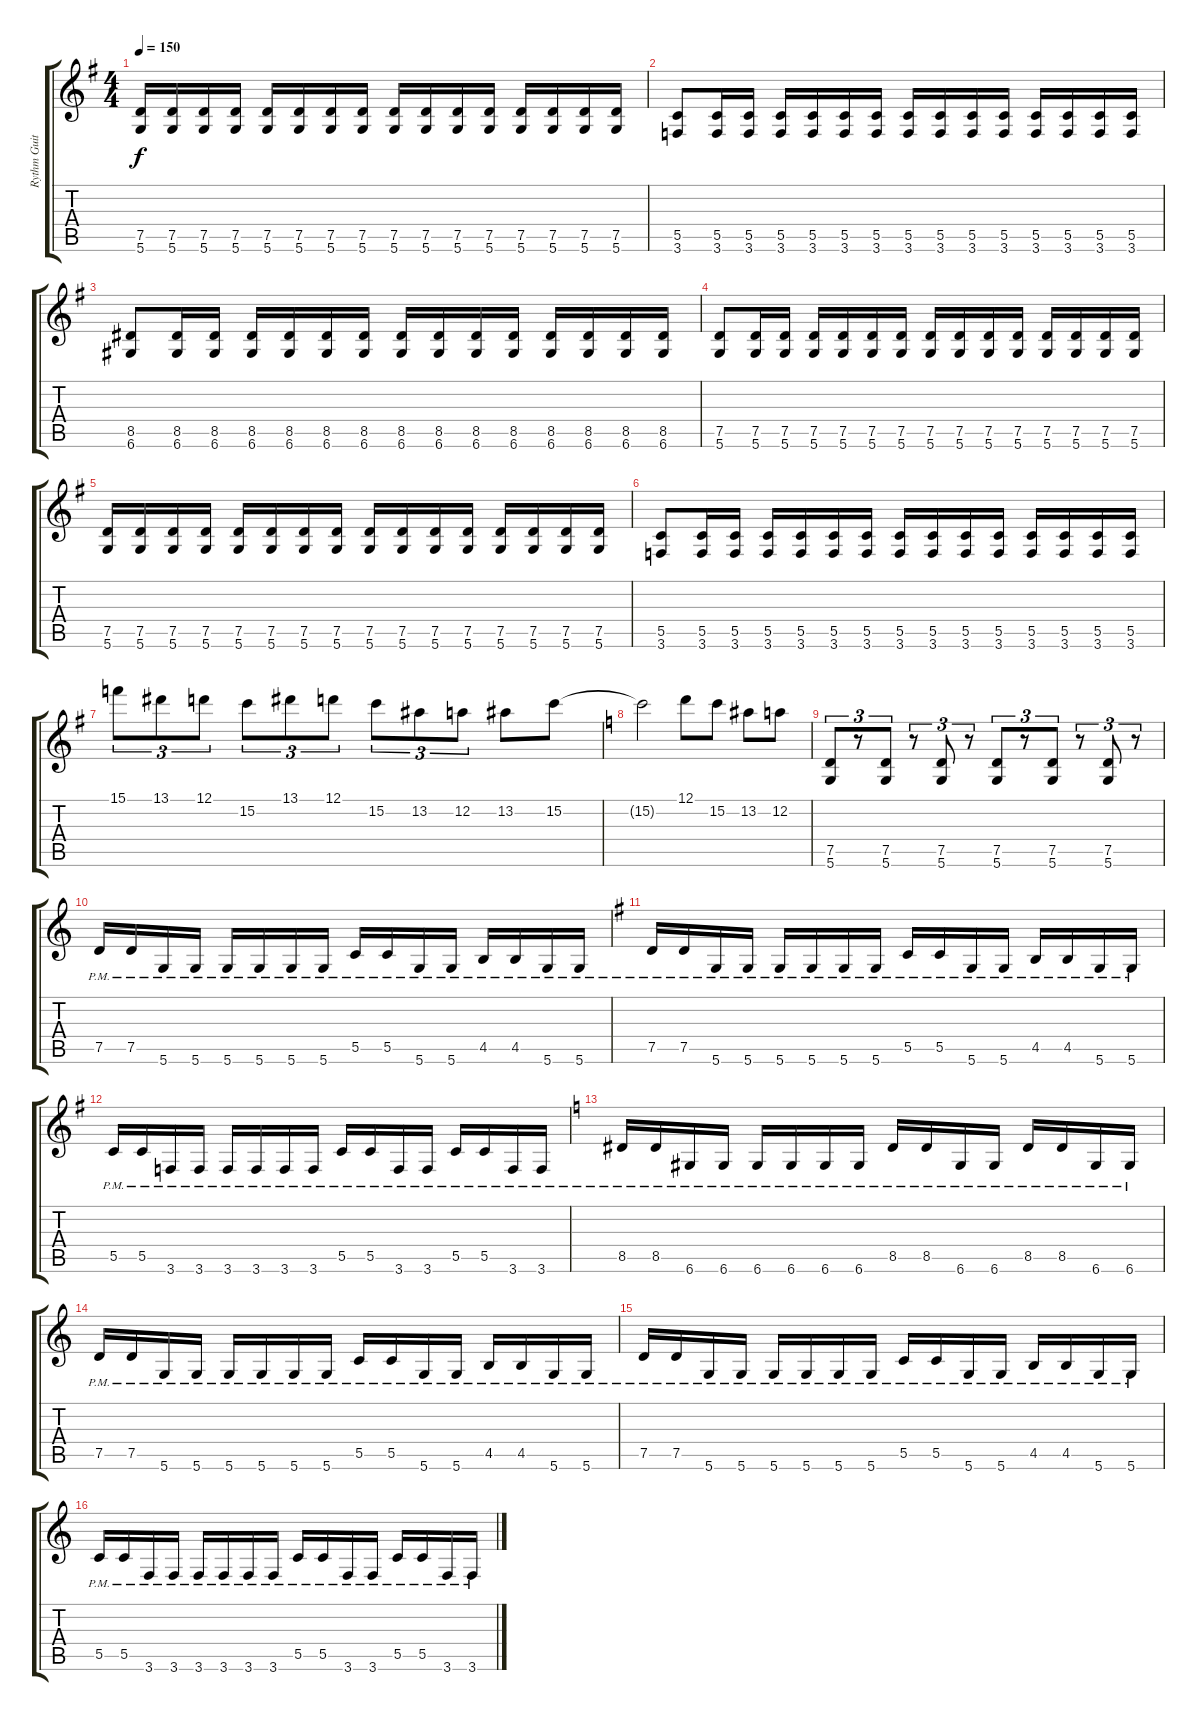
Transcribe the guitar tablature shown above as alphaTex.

\track ("Rythm Guitar" "Rythm Guit") {instrument distortionguitar}
\staff {score tabs}
\tuning (D4 A3 F3 C3 G2 D2) {hide}
\ts (4 4)
\tempo 150
\clef g2
\ks g
(7.5 5.6).16{dy f} (7.5 5.6).16 (7.5 5.6).16 (7.5 5.6).16 (7.5 5.6).16 (7.5 5.6).16 (7.5 5.6).16 (7.5 5.6).16 (7.5 5.6).16 (7.5 5.6).16 (7.5 5.6).16 (7.5 5.6).16 (7.5 5.6).16 (7.5 5.6).16 (7.5 5.6).16 (7.5 5.6).16 |
(5.5 3.6).8 (5.5 3.6).16 (5.5 3.6).16 (5.5 3.6).16 (5.5 3.6).16 (5.5 3.6).16 (5.5 3.6).16 (5.5 3.6).16 (5.5 3.6).16 (5.5 3.6).16 (5.5 3.6).16 (5.5 3.6).16 (5.5 3.6).16 (5.5 3.6).16 (5.5 3.6).16 |
(8.5 6.6).8 (8.5 6.6).16 (8.5 6.6).16 (8.5 6.6).16 (8.5 6.6).16 (8.5 6.6).16 (8.5 6.6).16 (8.5 6.6).16 (8.5 6.6).16 (8.5 6.6).16 (8.5 6.6).16 (8.5 6.6).16 (8.5 6.6).16 (8.5 6.6).16 (8.5 6.6).16 |
(7.5 5.6).8{balance 8} (7.5 5.6).16 (7.5 5.6).16 (7.5 5.6).16 (7.5 5.6).16 (7.5 5.6).16 (7.5 5.6).16 (7.5 5.6).16 (7.5 5.6).16 (7.5 5.6).16 (7.5 5.6).16 (7.5 5.6).16 (7.5 5.6).16 (7.5 5.6).16 (7.5 5.6).16 |
(7.5 5.6).16 (7.5 5.6).16 (7.5 5.6).16 (7.5 5.6).16 (7.5 5.6).16 (7.5 5.6).16 (7.5 5.6).16 (7.5 5.6).16 (7.5 5.6).16 (7.5 5.6).16 (7.5 5.6).16 (7.5 5.6).16 (7.5 5.6).16 (7.5 5.6).16 (7.5 5.6).16 (7.5 5.6).16 |
(5.5 3.6).8 (5.5 3.6).16 (5.5 3.6).16 (5.5 3.6).16 (5.5 3.6).16 (5.5 3.6).16 (5.5 3.6).16 (5.5 3.6).16 (5.5 3.6).16 (5.5 3.6).16 (5.5 3.6).16 (5.5 3.6).16 (5.5 3.6).16 (5.5 3.6).16 (5.5 3.6).16 |
15.1.8{tu (3 2)} 13.1.8{tu (3 2)} 12.1.8{tu (3 2)} 15.2.8{tu (3 2)} 13.1.8{tu (3 2)} 12.1.8{tu (3 2)} 15.2.8{tu (3 2)} 13.2.8{tu (3 2)} 12.2.8{tu (3 2)} 13.2.8 15.2.8 |
\ks c
15.2{t}.2 12.1.8 15.2.8 13.2.8 12.2.8 |
(7.5 5.6).8{tu (3 2)} r.8{tu (3 2)} (7.5 5.6).8{tu (3 2)} r.8{tu (3 2)} (7.5 5.6).8{tu (3 2)} r.8{tu (3 2)} (7.5 5.6).8{tu (3 2)} r.8{tu (3 2)} (7.5 5.6).8{tu (3 2)} r.8{tu (3 2)} (7.5 5.6).8{tu (3 2)} r.8{tu (3 2)} |
7.5{pm}.16{volume 14 balance 16} 7.5{pm}.16 5.6{pm}.16 5.6{pm}.16 5.6{pm}.16 5.6{pm}.16 5.6{pm}.16 5.6{pm}.16 5.5{pm}.16 5.5{pm}.16 5.6{pm}.16 5.6{pm}.16 4.5{pm}.16 4.5{pm}.16 5.6{pm}.16 5.6{pm}.16 |
\ks g
7.5{pm}.16 7.5{pm}.16 5.6{pm}.16 5.6{pm}.16 5.6{pm}.16 5.6{pm}.16 5.6{pm}.16 5.6{pm}.16 5.5{pm}.16 5.5{pm}.16 5.6{pm}.16 5.6{pm}.16 4.5{pm}.16 4.5{pm}.16 5.6{pm}.16 5.6{pm}.16 |
5.5{pm}.16 5.5{pm}.16 3.6{pm}.16 3.6{pm}.16 3.6{pm}.16 3.6{pm}.16 3.6{pm}.16 3.6{pm}.16 5.5{pm}.16 5.5{pm}.16 3.6{pm}.16 3.6{pm}.16 5.5{pm}.16 5.5{pm}.16 3.6{pm}.16 3.6{pm}.16 |
\ks c
8.5{pm}.16 8.5{pm}.16 6.6{pm}.16 6.6{pm}.16 6.6{pm}.16 6.6{pm}.16 6.6{pm}.16 6.6{pm}.16 8.5{pm}.16 8.5{pm}.16 6.6{pm}.16 6.6{pm}.16 8.5{pm}.16 8.5{pm}.16 6.6{pm}.16 6.6{pm}.16 |
7.5{pm}.16 7.5{pm}.16 5.6{pm}.16 5.6{pm}.16 5.6{pm}.16 5.6{pm}.16 5.6{pm}.16 5.6{pm}.16 5.5{pm}.16 5.5{pm}.16 5.6{pm}.16 5.6{pm}.16 4.5{pm}.16 4.5{pm}.16 5.6{pm}.16 5.6{pm}.16 |
7.5{pm}.16 7.5{pm}.16 5.6{pm}.16 5.6{pm}.16 5.6{pm}.16 5.6{pm}.16 5.6{pm}.16 5.6{pm}.16 5.5{pm}.16 5.5{pm}.16 5.6{pm}.16 5.6{pm}.16 4.5{pm}.16 4.5{pm}.16 5.6{pm}.16 5.6{pm}.16 |
5.5{pm}.16 5.5{pm}.16 3.6{pm}.16 3.6{pm}.16 3.6{pm}.16 3.6{pm}.16 3.6{pm}.16 3.6{pm}.16 5.5{pm}.16 5.5{pm}.16 3.6{pm}.16 3.6{pm}.16 5.5{pm}.16 5.5{pm}.16 3.6{pm}.16 3.6{pm}.16
